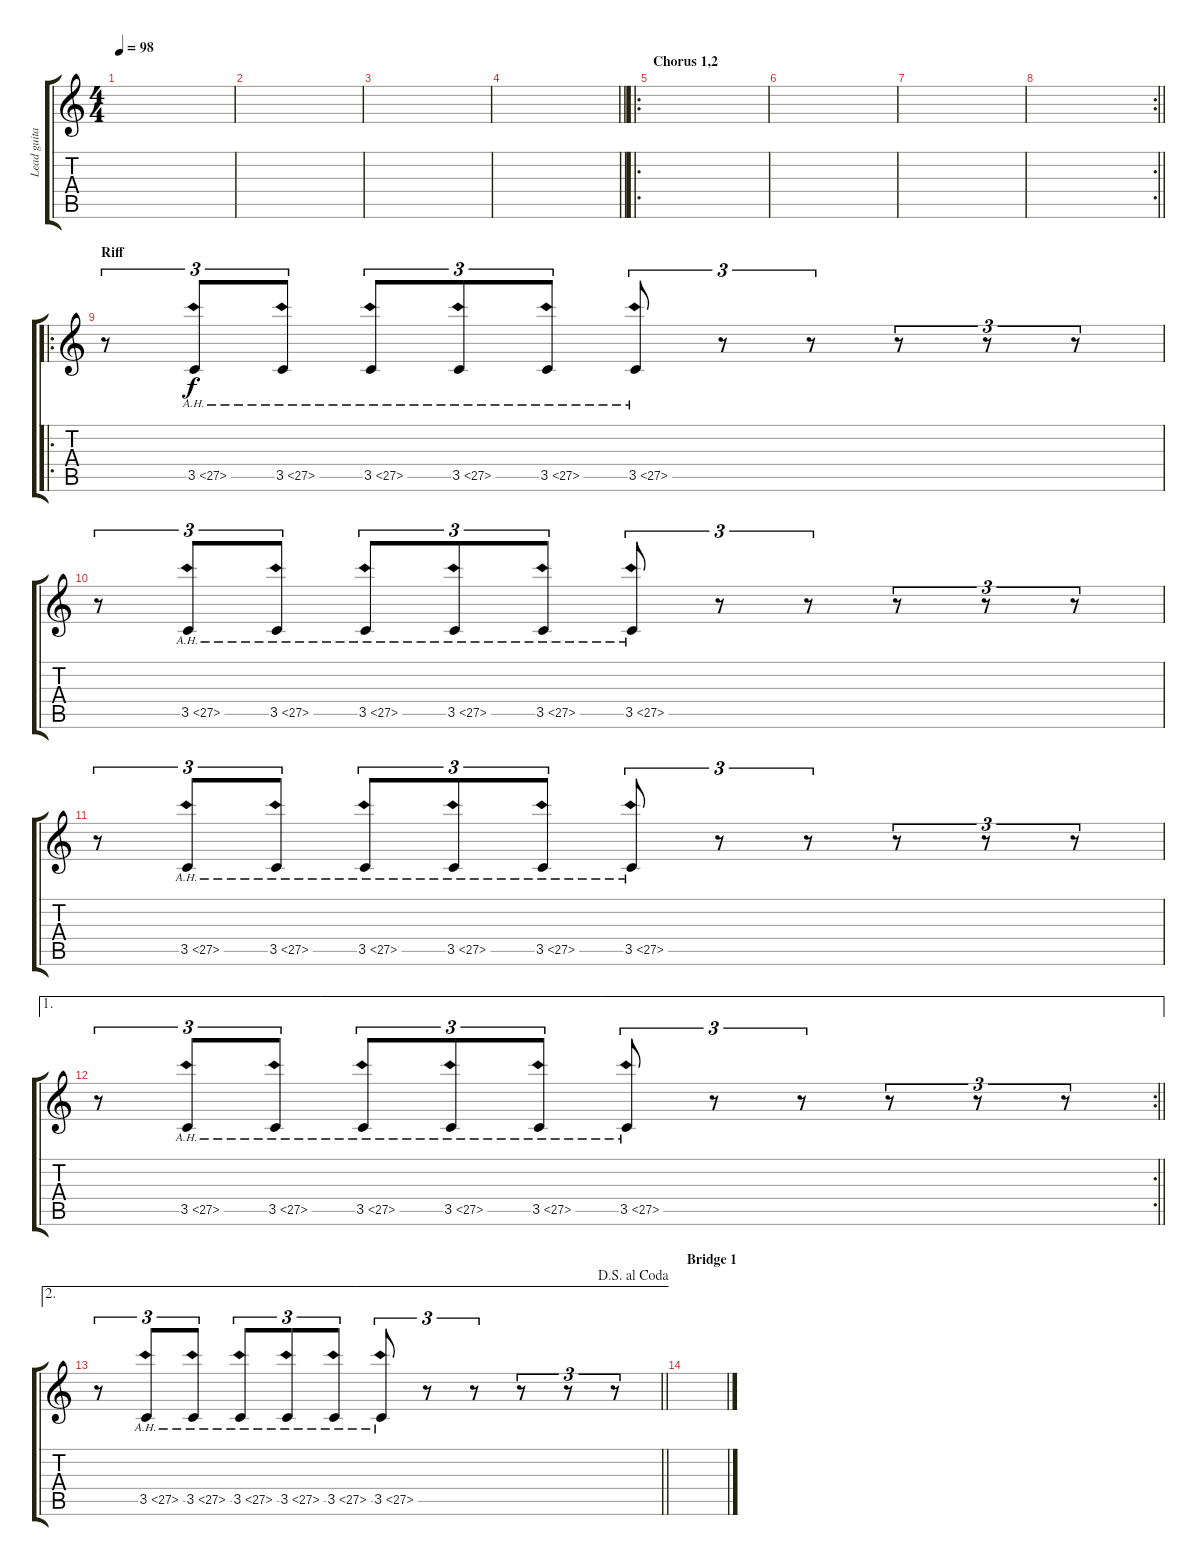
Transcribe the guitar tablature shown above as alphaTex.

\track ("Lead guitar" "Lead guita") {instrument distortionguitar}
\staff {score tabs}
\tuning (E4 B3 G3 D3 A2 E2) {hide}
\ts (4 4)
\tempo 98
\clef g2
\ks c
|
|
|
\barLineRight lightlight
|
\ro
\section ("" "Chorus 1,2")
|
|
|
\rc 2
\barLineRight lightlight
|
\ro
\section ("" "Riff")
r.8{tu (3 2)} 3.5{ah 24}.8{tu (3 2)} 3.5{ah 24}.8{tu (3 2)} 3.5{ah 24}.8{tu (3 2)} 3.5{ah 24}.8{tu (3 2)} 3.5{ah 24}.8{tu (3 2)} 3.5{ah 24}.8{tu (3 2)} r.8{tu (3 2)} r.8{tu (3 2)} r.8{tu (3 2)} r.8{tu (3 2)} r.8{tu (3 2)} |
r.8{tu (3 2)} 3.5{ah 24}.8{tu (3 2)} 3.5{ah 24}.8{tu (3 2)} 3.5{ah 24}.8{tu (3 2)} 3.5{ah 24}.8{tu (3 2)} 3.5{ah 24}.8{tu (3 2)} 3.5{ah 24}.8{tu (3 2)} r.8{tu (3 2)} r.8{tu (3 2)} r.8{tu (3 2)} r.8{tu (3 2)} r.8{tu (3 2)} |
r.8{tu (3 2)} 3.5{ah 24}.8{tu (3 2)} 3.5{ah 24}.8{tu (3 2)} 3.5{ah 24}.8{tu (3 2)} 3.5{ah 24}.8{tu (3 2)} 3.5{ah 24}.8{tu (3 2)} 3.5{ah 24}.8{tu (3 2)} r.8{tu (3 2)} r.8{tu (3 2)} r.8{tu (3 2)} r.8{tu (3 2)} r.8{tu (3 2)} |
\ae 1
\rc 2
\barLineRight lightlight
r.8{tu (3 2)} 3.5{ah 24}.8{tu (3 2)} 3.5{ah 24}.8{tu (3 2)} 3.5{ah 24}.8{tu (3 2)} 3.5{ah 24}.8{tu (3 2)} 3.5{ah 24}.8{tu (3 2)} 3.5{ah 24}.8{tu (3 2)} r.8{tu (3 2)} r.8{tu (3 2)} r.8{tu (3 2)} r.8{tu (3 2)} r.8{tu (3 2)} |
\ae 2
\jump dalsegnoalcoda
\barLineRight lightlight
r.8{tu (3 2)} 3.5{ah 24}.8{tu (3 2)} 3.5{ah 24}.8{tu (3 2)} 3.5{ah 24}.8{tu (3 2)} 3.5{ah 24}.8{tu (3 2)} 3.5{ah 24}.8{tu (3 2)} 3.5{ah 24}.8{tu (3 2)} r.8{tu (3 2)} r.8{tu (3 2)} r.8{tu (3 2)} r.8{tu (3 2)} r.8{tu (3 2)} |
\section ("" "Bridge 1")
